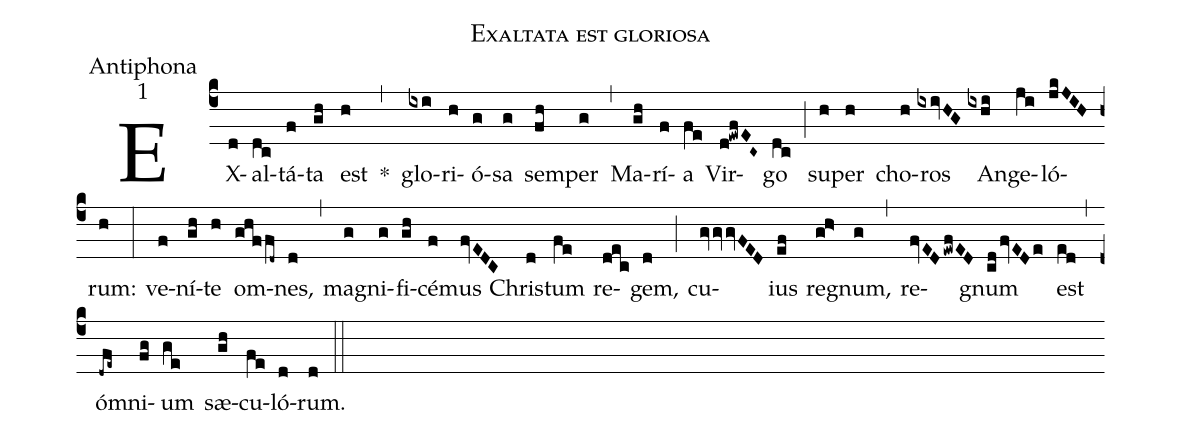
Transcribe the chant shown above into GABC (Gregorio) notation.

name:Exaltata est gloriosa;
office-part:Antiphona;
mode:1;
%%
(c4)
EX(d)al(dc)tá(f)ta(gh) est(h) *(,)
glo(ixi)ri(h)ó(g)sa(g) sem(fh)per(g) (,)
Ma(gh)rí(f)a(fe) Vir(d!ewfEC~)go(dc) (;)
su(h)per(h) cho(h)ros(ixivHG) An(ixhi)ge(ji)ló(jkJIH)rum:(h) (:)
ve(f)ní(gh)te(h) om(ghffd~)nes,(d) (,)
ma(g)gni(g)fi(gh)cé(f)mus(fvEDC) Chris(d)tum(fe) re(dec)gem,(d) (;)
cu(gvvvFED)ius(ef) reg(g!h>)num,(g) (,)
re(fvEDewfED)gnum(cdfvEDe) est(ed) (,)
óm(-dfe~)ni(fg)um(ge) sæ(gh)cu(fe)ló(d)rum.(d) (::)
